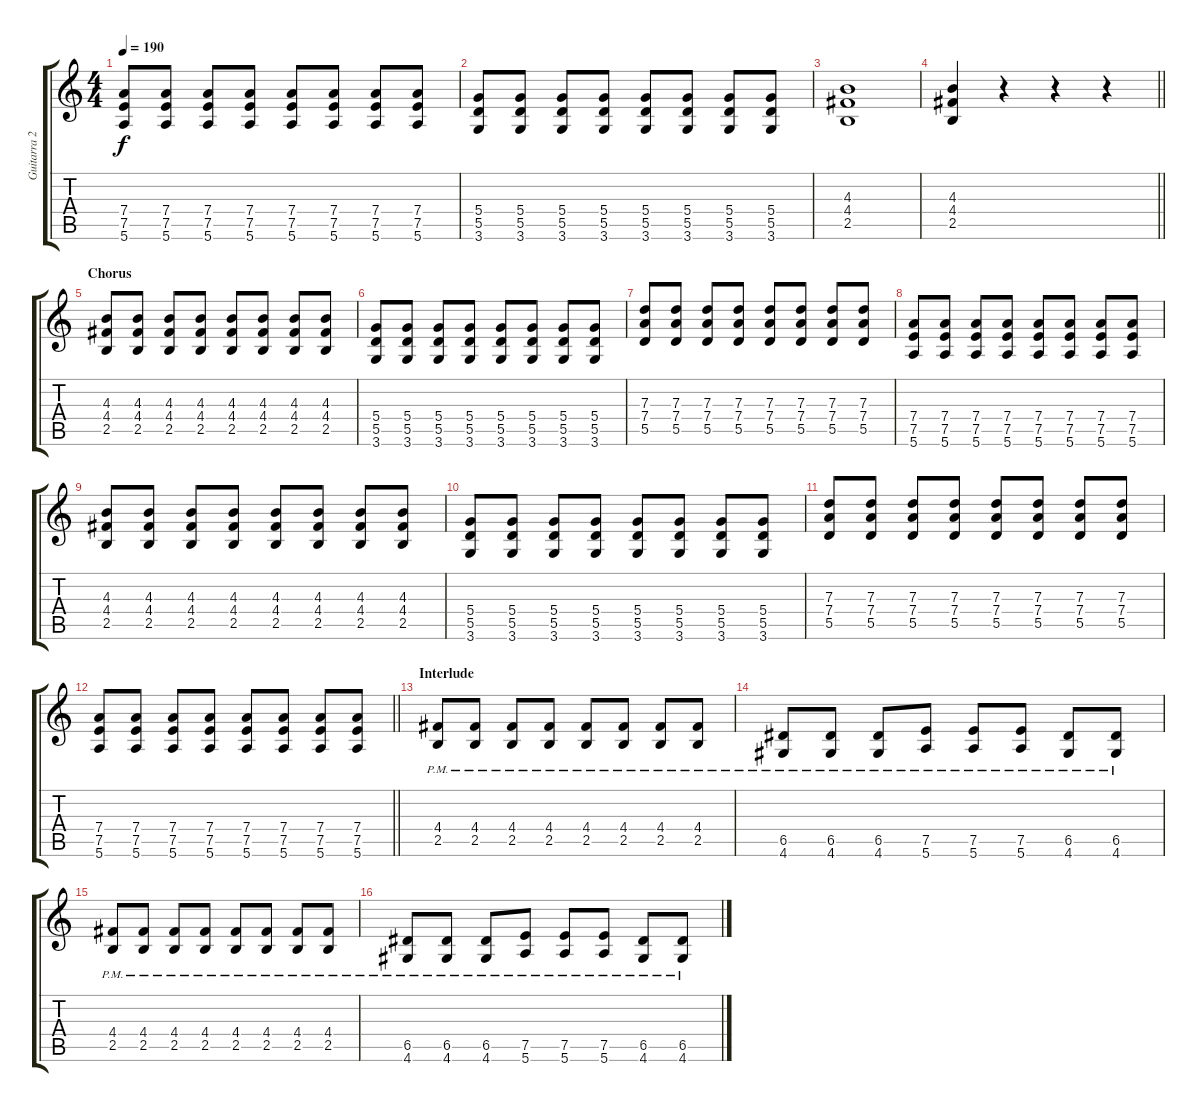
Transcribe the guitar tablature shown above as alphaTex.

\track ("Guitarra 2 - Erik" "Guitarra 2") {instrument overdrivenguitar}
\staff {score tabs}
\tuning (E4 B3 G3 D3 A2 E2) {hide}
\ts (4 4)
\tempo 190
\clef g2
\ks c
(7.4 7.5 5.6).8{dy f} (7.4 7.5 5.6).8 (7.4 7.5 5.6).8 (7.4 7.5 5.6).8 (7.4 7.5 5.6).8 (7.4 7.5 5.6).8 (7.4 7.5 5.6).8 (7.4 7.5 5.6).8 |
(5.4 5.5 3.6).8 (5.4 5.5 3.6).8 (5.4 5.5 3.6).8 (5.4 5.5 3.6).8 (5.4 5.5 3.6).8 (5.4 5.5 3.6).8 (5.4 5.5 3.6).8 (5.4 5.5 3.6).8 |
(4.3 4.4 2.5).1 |
\barLineRight lightlight
(4.3 4.4 2.5).4 r.4 r.4 r.4 |
\section ("" "Chorus")
(4.3 4.4 2.5).8 (4.3 4.4 2.5).8 (4.3 4.4 2.5).8 (4.3 4.4 2.5).8 (4.3 4.4 2.5).8 (4.3 4.4 2.5).8 (4.3 4.4 2.5).8 (4.3 4.4 2.5).8 |
(5.4 5.5 3.6).8 (5.4 5.5 3.6).8 (5.4 5.5 3.6).8 (5.4 5.5 3.6).8 (5.4 5.5 3.6).8 (5.4 5.5 3.6).8 (5.4 5.5 3.6).8 (5.4 5.5 3.6).8 |
(7.3 7.4 5.5).8 (7.3 7.4 5.5).8 (7.3 7.4 5.5).8 (7.3 7.4 5.5).8 (7.3 7.4 5.5).8 (7.3 7.4 5.5).8 (7.3 7.4 5.5).8 (7.3 7.4 5.5).8 |
(7.4 7.5 5.6).8 (7.4 7.5 5.6).8 (7.4 7.5 5.6).8 (7.4 7.5 5.6).8 (7.4 7.5 5.6).8 (7.4 7.5 5.6).8 (7.4 7.5 5.6).8 (7.4 7.5 5.6).8 |
(4.3 4.4 2.5).8 (4.3 4.4 2.5).8 (4.3 4.4 2.5).8 (4.3 4.4 2.5).8 (4.3 4.4 2.5).8 (4.3 4.4 2.5).8 (4.3 4.4 2.5).8 (4.3 4.4 2.5).8 |
(5.4 5.5 3.6).8 (5.4 5.5 3.6).8 (5.4 5.5 3.6).8 (5.4 5.5 3.6).8 (5.4 5.5 3.6).8 (5.4 5.5 3.6).8 (5.4 5.5 3.6).8 (5.4 5.5 3.6).8 |
(7.3 7.4 5.5).8 (7.3 7.4 5.5).8 (7.3 7.4 5.5).8 (7.3 7.4 5.5).8 (7.3 7.4 5.5).8 (7.3 7.4 5.5).8 (7.3 7.4 5.5).8 (7.3 7.4 5.5).8 |
\barLineRight lightlight
(7.4 7.5 5.6).8 (7.4 7.5 5.6).8 (7.4 7.5 5.6).8 (7.4 7.5 5.6).8 (7.4 7.5 5.6).8 (7.4 7.5 5.6).8 (7.4 7.5 5.6).8 (7.4 7.5 5.6).8 |
\section ("" "Interlude")
(4.4{pm} 2.5{pm}).8 (4.4{pm} 2.5{pm}).8 (4.4{pm} 2.5{pm}).8 (4.4{pm} 2.5{pm}).8 (4.4{pm} 2.5{pm}).8 (4.4{pm} 2.5{pm}).8 (4.4{pm} 2.5{pm}).8 (4.4{pm} 2.5{pm}).8 |
(6.5{pm} 4.6{pm}).8 (6.5{pm} 4.6{pm}).8 (6.5{pm} 4.6{pm}).8 (7.5{pm} 5.6{pm}).8 (7.5{pm} 5.6{pm}).8 (7.5{pm} 5.6{pm}).8 (6.5{pm} 4.6{pm}).8 (6.5{pm} 4.6{pm}).8 |
(4.4{pm} 2.5{pm}).8 (4.4{pm} 2.5{pm}).8 (4.4{pm} 2.5{pm}).8 (4.4{pm} 2.5{pm}).8 (4.4{pm} 2.5{pm}).8 (4.4{pm} 2.5{pm}).8 (4.4{pm} 2.5{pm}).8 (4.4{pm} 2.5{pm}).8 |
(6.5{pm} 4.6{pm}).8 (6.5{pm} 4.6{pm}).8 (6.5{pm} 4.6{pm}).8 (7.5{pm} 5.6{pm}).8 (7.5{pm} 5.6{pm}).8 (7.5{pm} 5.6{pm}).8 (6.5{pm} 4.6{pm}).8 (6.5{pm} 4.6{pm}).8
